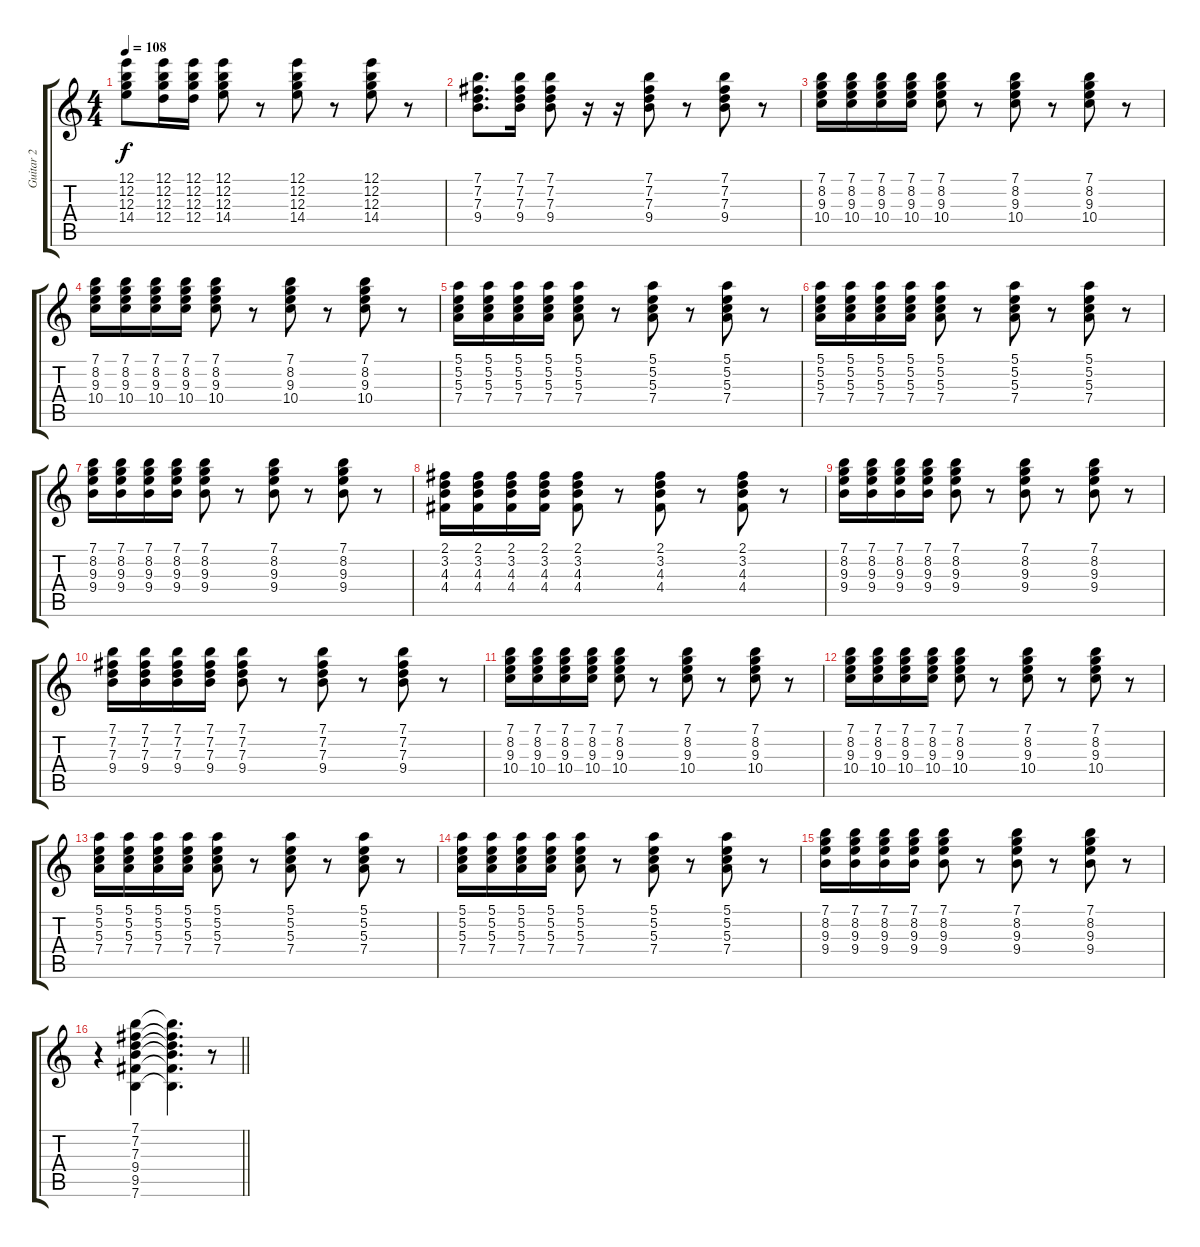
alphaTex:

\track ("Guitar 2" "Guitar 2") {instrument electricguitarclean}
\staff {score tabs}
\tuning (E4 B3 G3 D3 A2 E2) {hide}
\ts (4 4)
\tempo 108
\clef g2
\ks c
(12.1 12.2 12.3 14.4).8{dy f} (12.1 12.2 12.3 12.4).16 (12.1 12.2 12.3 12.4).16 (12.1 12.2 12.3 14.4).8 r.8 (12.1 12.2 12.3 14.4).8 r.8 (12.1 12.2 12.3 14.4).8 r.8 |
(7.1 7.2 7.3 9.4).8{d} (7.1 7.2 7.3 9.4).16 (7.1 7.2 7.3 9.4).8 r.16 r.16 (7.1 7.2 7.3 9.4).8 r.8 (7.1 7.2 7.3 9.4).8 r.8 |
(7.1 8.2 9.3 10.4).16 (7.1 8.2 9.3 10.4).16 (7.1 8.2 9.3 10.4).16 (7.1 8.2 9.3 10.4).16 (7.1 8.2 9.3 10.4).8 r.8 (7.1 8.2 9.3 10.4).8 r.8 (7.1 8.2 9.3 10.4).8 r.8 |
(7.1 8.2 9.3 10.4).16 (7.1 8.2 9.3 10.4).16 (7.1 8.2 9.3 10.4).16 (7.1 8.2 9.3 10.4).16 (7.1 8.2 9.3 10.4).8 r.8 (7.1 8.2 9.3 10.4).8 r.8 (7.1 8.2 9.3 10.4).8 r.8 |
(5.1 5.2 5.3 7.4).16 (5.1 5.2 5.3 7.4).16 (5.1 5.2 5.3 7.4).16 (5.1 5.2 5.3 7.4).16 (5.1 5.2 5.3 7.4).8 r.8 (5.1 5.2 5.3 7.4).8 r.8 (5.1 5.2 5.3 7.4).8 r.8 |
(5.1 5.2 5.3 7.4).16 (5.1 5.2 5.3 7.4).16 (5.1 5.2 5.3 7.4).16 (5.1 5.2 5.3 7.4).16 (5.1 5.2 5.3 7.4).8 r.8 (5.1 5.2 5.3 7.4).8 r.8 (5.1 5.2 5.3 7.4).8 r.8 |
(7.1 8.2 9.3 9.4).16 (7.1 8.2 9.3 9.4).16 (7.1 8.2 9.3 9.4).16 (7.1 8.2 9.3 9.4).16 (7.1 8.2 9.3 9.4).8 r.8 (7.1 8.2 9.3 9.4).8 r.8 (7.1 8.2 9.3 9.4).8 r.8 |
(2.1 3.2 4.3 4.4).16 (2.1 3.2 4.3 4.4).16 (2.1 3.2 4.3 4.4).16 (2.1 3.2 4.3 4.4).16 (2.1 3.2 4.3 4.4).8 r.8 (2.1 3.2 4.3 4.4).8 r.8 (2.1 3.2 4.3 4.4).8 r.8 |
(7.1 8.2 9.3 9.4).16 (7.1 8.2 9.3 9.4).16 (7.1 8.2 9.3 9.4).16 (7.1 8.2 9.3 9.4).16 (7.1 8.2 9.3 9.4).8 r.8 (7.1 8.2 9.3 9.4).8 r.8 (7.1 8.2 9.3 9.4).8 r.8 |
(7.1 7.2 7.3 9.4).16 (7.1 7.2 7.3 9.4).16 (7.1 7.2 7.3 9.4).16 (7.1 7.2 7.3 9.4).16 (7.1 7.2 7.3 9.4).8 r.8 (7.1 7.2 7.3 9.4).8 r.8 (7.1 7.2 7.3 9.4).8 r.8 |
(7.1 8.2 9.3 10.4).16 (7.1 8.2 9.3 10.4).16 (7.1 8.2 9.3 10.4).16 (7.1 8.2 9.3 10.4).16 (7.1 8.2 9.3 10.4).8 r.8 (7.1 8.2 9.3 10.4).8 r.8 (7.1 8.2 9.3 10.4).8 r.8 |
(7.1 8.2 9.3 10.4).16 (7.1 8.2 9.3 10.4).16 (7.1 8.2 9.3 10.4).16 (7.1 8.2 9.3 10.4).16 (7.1 8.2 9.3 10.4).8 r.8 (7.1 8.2 9.3 10.4).8 r.8 (7.1 8.2 9.3 10.4).8 r.8 |
(5.1 5.2 5.3 7.4).16 (5.1 5.2 5.3 7.4).16 (5.1 5.2 5.3 7.4).16 (5.1 5.2 5.3 7.4).16 (5.1 5.2 5.3 7.4).8 r.8 (5.1 5.2 5.3 7.4).8 r.8 (5.1 5.2 5.3 7.4).8 r.8 |
(5.1 5.2 5.3 7.4).16 (5.1 5.2 5.3 7.4).16 (5.1 5.2 5.3 7.4).16 (5.1 5.2 5.3 7.4).16 (5.1 5.2 5.3 7.4).8 r.8 (5.1 5.2 5.3 7.4).8 r.8 (5.1 5.2 5.3 7.4).8 r.8 |
(7.1 8.2 9.3 9.4).16 (7.1 8.2 9.3 9.4).16 (7.1 8.2 9.3 9.4).16 (7.1 8.2 9.3 9.4).16 (7.1 8.2 9.3 9.4).8 r.8 (7.1 8.2 9.3 9.4).8 r.8 (7.1 8.2 9.3 9.4).8 r.8 |
\barLineRight lightlight
r.4 (7.1 7.2 7.3 9.4 9.5 7.6).4 (7.1{t} 7.2{t} 7.3{t} 9.4{t} 9.5{t} 7.6{t}).4{d} r.8
